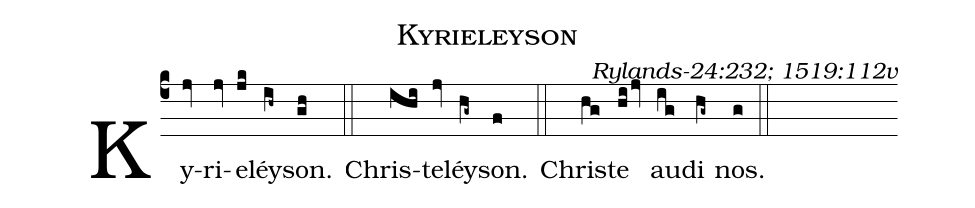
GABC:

name: Kyrieleyson;
commentary: Rylands-24:232; 1519:112v;
%%
(c4) Ky(jv)ri(jv)e(jk)léy(ih~)son.(gh) (::)

Chris(ihi)te(jv)léy(hg~)son.(f) (::)

Chris(hg)te(hijv) au(ig)di(hg~) nos.(g) (::)
